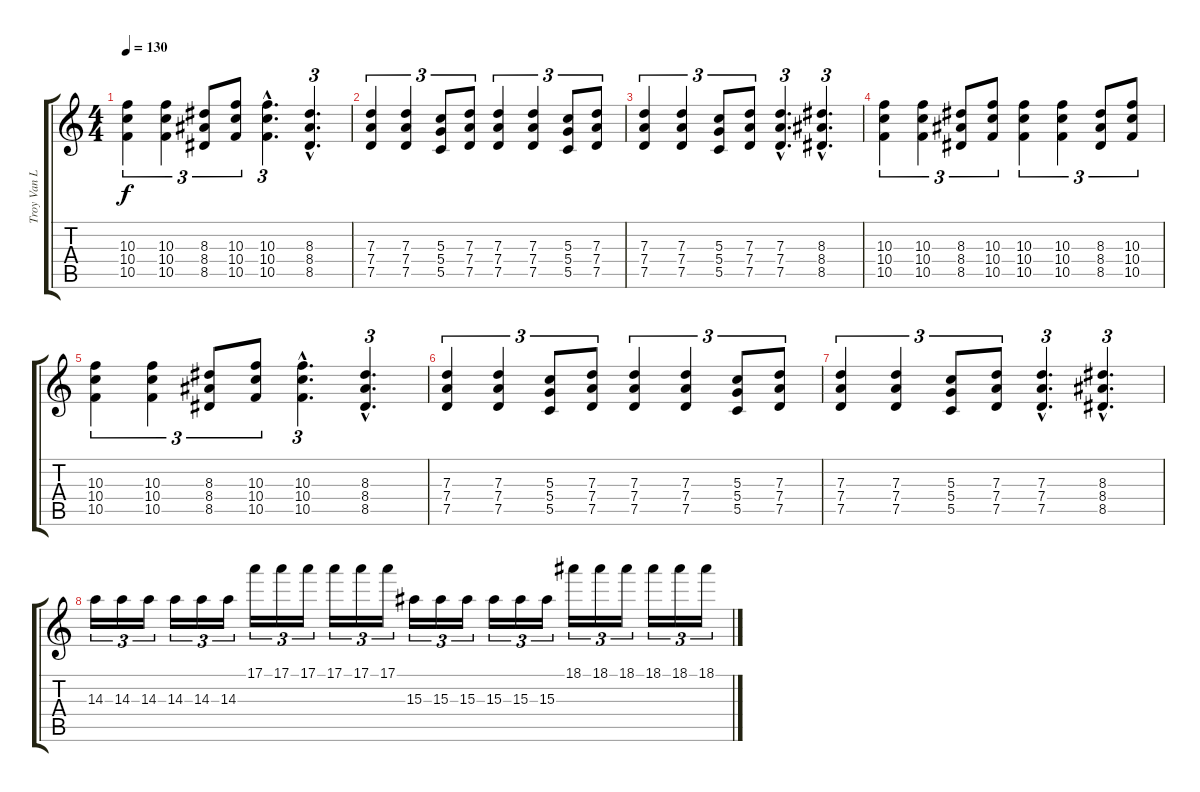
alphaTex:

\track ("Troy Van Leuwen" "Troy Van L") {instrument overdrivenguitar}
\staff {score tabs}
\tuning (E4 B3 G3 D3 G2 E2) {hide}
\ts (4 4)
\tempo 130
\clef g2
\ks c
(10.3 10.4 10.5).4{tu (3 2) dy f} (10.3 10.4 10.5).4{tu (3 2)} (8.3 8.4 8.5).8{tu (3 2)} (10.3 10.4 10.5).8{tu (3 2)} (10.3{hac} 10.4{hac} 10.5{hac}).4{d tu (3 2)} (8.3{hac} 8.4{hac} 8.5{hac}).4{d tu (3 2)} |
(7.3 7.4 7.5).4{tu (3 2)} (7.3 7.4 7.5).4{tu (3 2)} (5.3 5.4 5.5).8{tu (3 2)} (7.3 7.4 7.5).8{tu (3 2)} (7.3 7.4 7.5).4{tu (3 2)} (7.3 7.4 7.5).4{tu (3 2)} (5.3 5.4 5.5).8{tu (3 2)} (7.3 7.4 7.5).8{tu (3 2)} |
(7.3 7.4 7.5).4{tu (3 2)} (7.3 7.4 7.5).4{tu (3 2)} (5.3 5.4 5.5).8{tu (3 2)} (7.3 7.4 7.5).8{tu (3 2)} (7.3{hac} 7.4{hac} 7.5{hac}).4{d tu (3 2)} (8.3{hac} 8.4{hac} 8.5{hac}).4{d tu (3 2)} |
(10.3 10.4 10.5).4{tu (3 2)} (10.3 10.4 10.5).4{tu (3 2)} (8.3 8.4 8.5).8{tu (3 2)} (10.3 10.4 10.5).8{tu (3 2)} (10.3 10.4 10.5).4{tu (3 2)} (10.3 10.4 10.5).4{tu (3 2)} (8.3 8.4 8.5).8{tu (3 2)} (10.3 10.4 10.5).8{tu (3 2)} |
(10.3 10.4 10.5).4{tu (3 2)} (10.3 10.4 10.5).4{tu (3 2)} (8.3 8.4 8.5).8{tu (3 2)} (10.3 10.4 10.5).8{tu (3 2)} (10.3{hac} 10.4{hac} 10.5{hac}).4{d tu (3 2)} (8.3{hac} 8.4{hac} 8.5{hac}).4{d tu (3 2)} |
(7.3 7.4 7.5).4{tu (3 2)} (7.3 7.4 7.5).4{tu (3 2)} (5.3 5.4 5.5).8{tu (3 2)} (7.3 7.4 7.5).8{tu (3 2)} (7.3 7.4 7.5).4{tu (3 2)} (7.3 7.4 7.5).4{tu (3 2)} (5.3 5.4 5.5).8{tu (3 2)} (7.3 7.4 7.5).8{tu (3 2)} |
(7.3 7.4 7.5).4{tu (3 2)} (7.3 7.4 7.5).4{tu (3 2)} (5.3 5.4 5.5).8{tu (3 2)} (7.3 7.4 7.5).8{tu (3 2)} (7.3{hac} 7.4{hac} 7.5{hac}).4{d tu (3 2)} (8.3{hac} 8.4{hac} 8.5{hac}).4{d tu (3 2)} |
14.3.16{tu (3 2) balance 0} 14.3.16{tu (3 2)} 14.3.16{tu (3 2)} 14.3.16{tu (3 2)} 14.3.16{tu (3 2)} 14.3.16{tu (3 2)} 17.1.16{tu (3 2) balance 16} 17.1.16{tu (3 2)} 17.1.16{tu (3 2)} 17.1.16{tu (3 2)} 17.1.16{tu (3 2)} 17.1.16{tu (3 2)} 15.3.16{tu (3 2) balance 0} 15.3.16{tu (3 2)} 15.3.16{tu (3 2)} 15.3.16{tu (3 2)} 15.3.16{tu (3 2)} 15.3.16{tu (3 2)} 18.1.16{tu (3 2) balance 16} 18.1.16{tu (3 2)} 18.1.16{tu (3 2)} 18.1.16{tu (3 2)} 18.1.16{tu (3 2)} 18.1.16{tu (3 2)}
